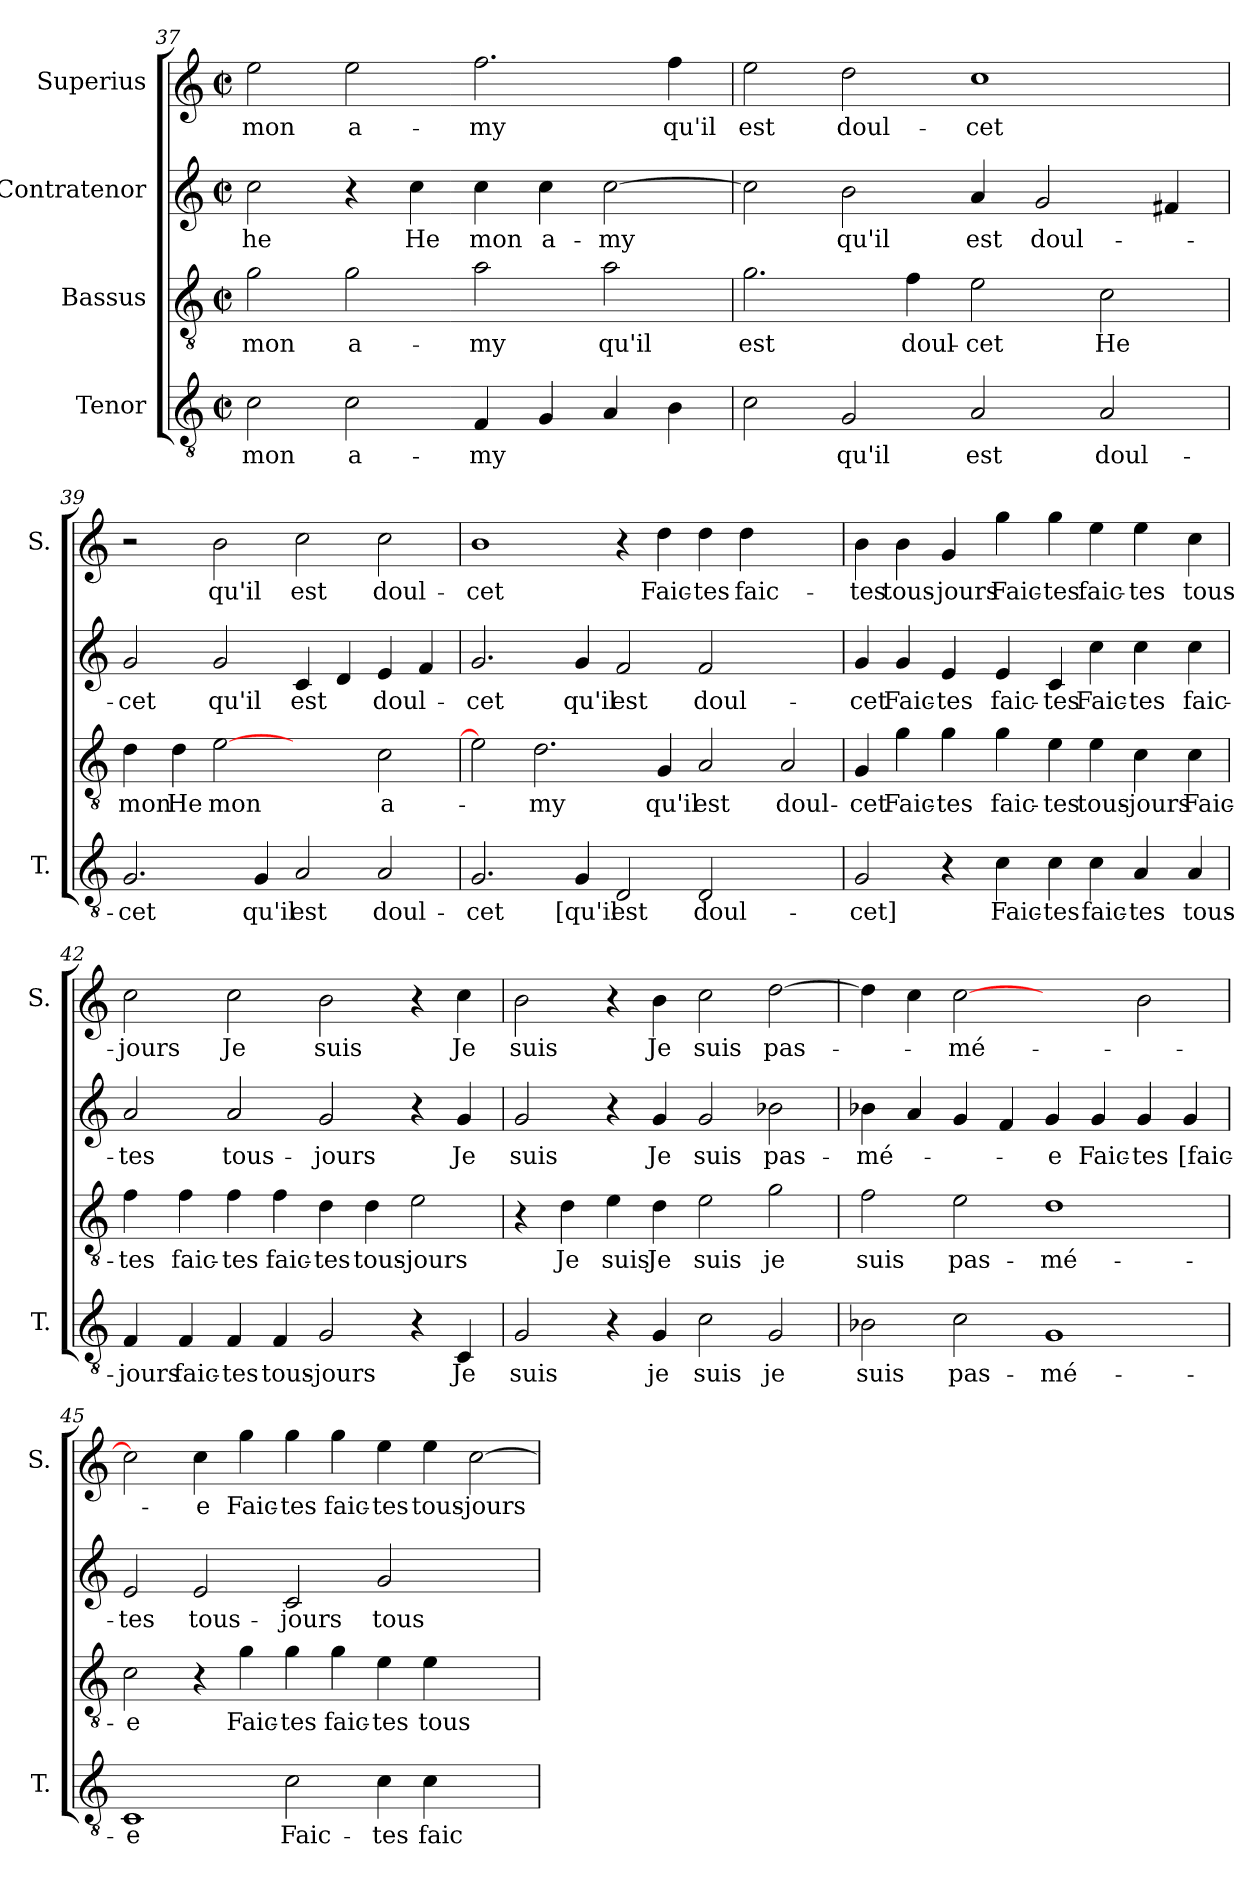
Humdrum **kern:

**kern	**text	**kern	**text	**kern	**text	**kern	**text
*part4	*part4	*part3	*part3	*part2	*part2	*part1	*part1
*staff4	*staff4	*staff3	*staff3	*staff2	*staff2	*staff1	*staff1
*I"Tenor	*	*I"Bassus	*	*I"Contratenor	*	*I"Superius	*
*I'T.	*	*	*	*	*	*I'S.	*
*clefGv2	*	*clefGv2	*	*clefG2	*	*clefG2	*
*k[]	*	*k[]	*	*k[]	*	*k[]	*
*C:	*	*C:	*	*C:	*	*C:	*
*M2/2	*	*M2/2	*	*M2/2	*	*M2/2	*
*met(c|)	*	*met(c|)	*	*met(c|)	*	*met(c|)	*
=37	=37	=37	=37	=37	=37	=37	=37
2c\	mon	2g\	mon	2cc\	he	2ee\	mon
2c\	a-	2g\	a-	4r	.	2ee\	a-
.	.	.	.	4cc\	He	.	.
4F/	-my	2a\	-my	4cc\	mon	2.ff\	-my
4G/	.	.	.	4cc\	a-	.	.
4A/	.	2a\	qu'il	[2cc\	-my	.	.
4B\	.	.	.	.	.	4ff\	qu'il
!!LO:PB:g=z
=38	=38	=38	=38	=38	=38	=38	=38
2c\	.	2.g\	est	2cc\]	.	2ee\	est
2G/	qu'il	.	.	2b\	qu'il	2dd\	doul-
.	.	4f\	doul-	.	.	.	.
2A/	est	2e\	-cet	4a/	est	1cc\	-cet
.	.	.	.	2g/	doul-	.	.
2A/	doul-	2c\	He	.	.	.	.
.	.	.	.	4f#X/	.	.	.
=39	=39	=39	=39	=39	=39	=39	=39
2.G/	-cet	4d\	mon	2g/	-cet	2r	.
.	.	4d\	He	.	.	.	.
.	.	[2e\	mon	2g/	qu'il	2b\	qu'il
4G/	qu'il	.	.	.	.	.	.
2A/	est	2ryy	.	4c/	est	2cc\	est
.	.	.	.	4d/	.	.	.
2A/	doul-	2c\	a-	4e/	doul-	2cc\	doul-
.	.	.	.	4f/	.	.	.
=40	=40	=40	=40	=40	=40	=40	=40
2.G/	-cet	2e\]	.	2.g/	-cet	1b\	-cet
.	.	2.d\	-my	.	.	.	.
4G/	[qu'il	.	.	4g/	qu'il	.	.
2D/	est	.	.	2f/	est	4r	.
.	.	4G/	qu'il	.	.	4dd\	Faic-
2D/	doul-	2A/	est	2f/	doul-	4dd\	-tes
.	.	.	.	.	.	4dd\	faic-
2ryy	.	2A/	doul-	2ryy	.	2ryy	.
=41	=41	=41	=41	=41	=41	=41	=41
2G/	-cet]	4G/	-cet	4g/	-cet	4b\	-tes
.	.	4g\	Faic-	4g/	Faic-	4b\	tous-
4r	.	4g\	-tes	4e/	-tes	4g/	-jours
4c\	Faic-	4g\	faic-	4e/	faic-	4gg\	Faic-
4c\	-tes	4e\	-tes	4c/	-tes	4gg\	-tes
4c\	faic-	4e\	tous-	4cc\	Faic-	4ee\	faic-
4A/	-tes	4c\	-jours	4cc\	-tes	4ee\	-tes
4A/	tous-	4c\	Faic-	4cc\	faic-	4cc\	tous-
!!LO:LB:g=z
=42	=42	=42	=42	=42	=42	=42	=42
4F/	-jours	4f\	-tes	2a/	-tes	2cc\	-jours
4F/	faic-	4f\	faic-	.	.	.	.
4F/	-tes	4f\	-tes	2a/	tous-	2cc\	Je
4F/	tous-	4f\	faic-	.	.	.	.
2G/	-jours	4d\	-tes	2g/	-jours	2b\	suis
.	.	4d\	tous-	.	.	.	.
4r	.	2e\	-jours	4r	.	4r	.
4C/	Je	.	.	4g/	Je	4cc\	Je
=43	=43	=43	=43	=43	=43	=43	=43
2G/	suis	4r	.	2g/	suis	2b\	suis
.	.	4d\	Je	.	.	.	.
4r	.	4e\	suis	4r	.	4r	.
4G/	je	4d\	Je	4g/	Je	4b\	Je
2c\	suis	2e\	suis	2g/	suis	2cc\	suis
2G/	je	2g\	je	2b-X\	pas-	[2dd\	pas-
=44	=44	=44	=44	=44	=44	=44	=44
2B-X\	suis	2f\	suis	4b-X\	-mé-	4dd\]	.
.	.	.	.	4a/	.	4cc\	.
2c\	pas-	2e\	pas-	4g/	.	[2cc\	-mé-
.	.	.	.	4f/	.	.	.
1G/	-mé-	1d\	-mé-	4g/	-e	2ryy	.
.	.	.	.	4g/	Faic-	.	.
.	.	.	.	4g/	-tes	2b\	.
.	.	.	.	4g/	[faic-	.	.
=45	=45	=45	=45	=45	=45	=45	=45
1C/	-e	2c\	-e	2e/	-tes	2cc\]	.
.	.	4r	.	2e/	tous-	4cc\	-e
.	.	4g\	Faic-	.	.	4gg\	Faic-
2c\	Faic-	4g\	-tes	2c/	-jours	4gg\	-tes
.	.	4g\	faic-	.	.	4gg\	faic-
4c\	-tes	4e\	-tes	2g/	tous-	4ee\	-tes
4c\	faic-	4e\	tous-	.	.	4ee\	tous-
2ryy	.	2ryy	.	2ryy	.	[2cc\	-jours
=	=	=	=	=	=	=	=
*-	*-	*-	*-	*-	*-	*-	*-
